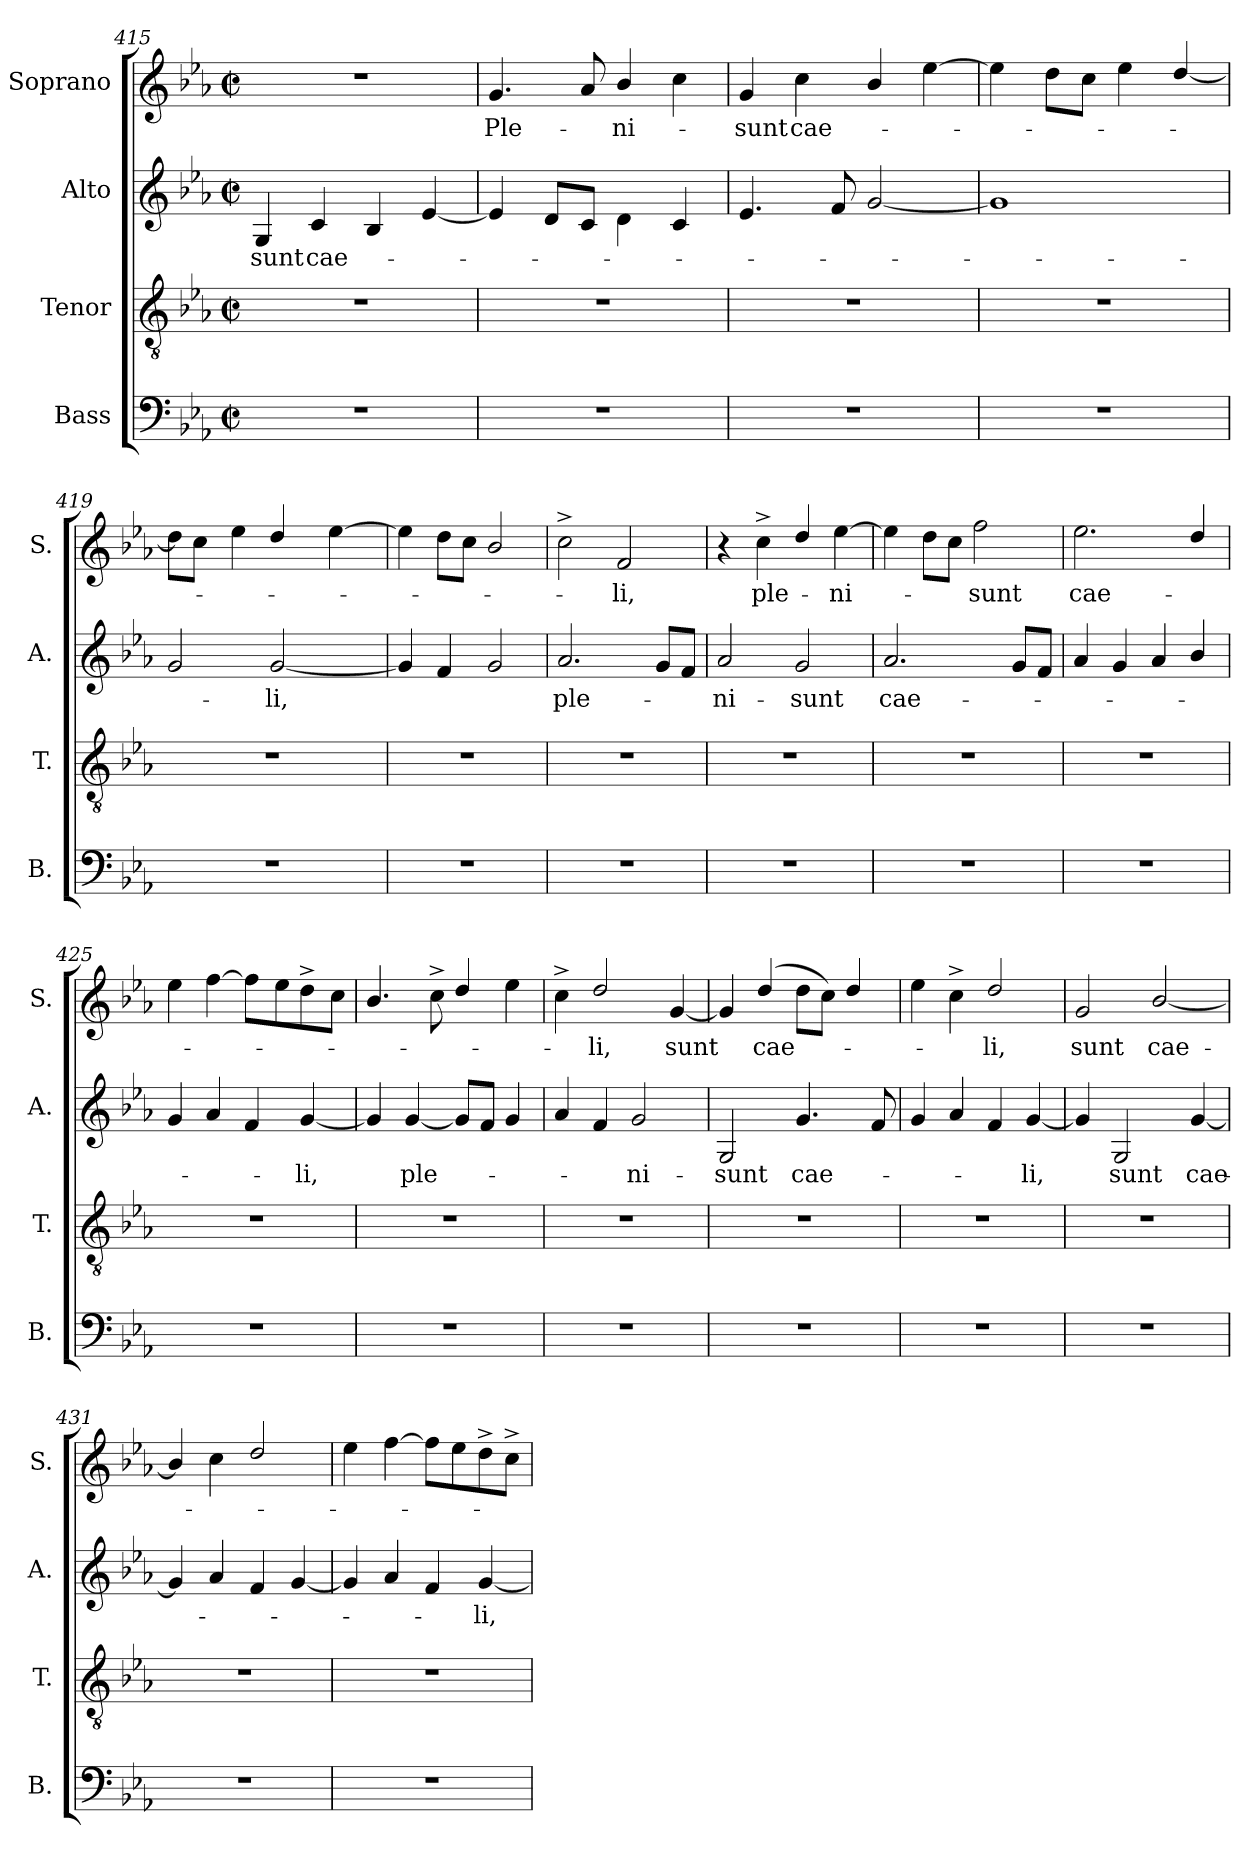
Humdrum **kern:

**kern	**kern	**kern	**text	**kern	**text
*part4	*part3	*part2	*part2	*part1	*part1
*staff4	*staff3	*staff2	*staff2	*staff1	*staff1
*I"Bass	*I"Tenor	*I"Alto	*	*I"Soprano	*
*I'B.	*I'T.	*I'A.	*	*I'S.	*
*clefF4	*clefGv2	*clefG2	*	*clefG2	*
*k[b-e-a-]	*k[b-e-a-]	*k[b-e-a-]	*	*k[b-e-a-]	*
*E-:	*E-:	*E-:	*	*E-:	*
*M2/2	*M2/2	*M2/2	*	*M2/2	*
*met(c|)	*met(c|)	*met(c|)	*	*met(c|)	*
=415	=415	=415	=415	=415	=415
!	!	!	!LO:LY:b:cj	!	!
1r	1r	4G/	-sunt	1r	.
!	!	!	!LO:LY:b	!	!
.	.	4c/	cae-	.	.
.	.	4B-/	.	.	.
.	.	[<4e-/	.	.	.
=416	=416	=416	=416	=416	=416
!	!	!	!	!	!LO:LY:b
1r	1r	4e-/]	.	4.g/	Ple-
.	.	8d/L	.	.	.
.	.	8c/J	.	8a-/	.
!	!	!	!	!	!LO:LY:b:cj
.	.	4d\	.	4b-/	-ni-
.	.	4c/	.	4cc\	.
=417	=417	=417	=417	=417	=417
!	!	!	!	!	!LO:LY:b:cj
1r	1r	4.e-/	.	4g/	-sunt
!	!	!	!	!	!LO:LY:b
.	.	.	.	4cc\	cae-
.	.	8f/	.	.	.
.	.	[<2g/	.	4b-/	.
.	.	.	.	[>4ee-\	.
=418	=418	=418	=418	=418	=418
1r	1r	1g]	.	4ee-\]	.
.	.	.	.	8dd\L	.
.	.	.	.	8cc\J	.
.	.	.	.	4ee-\	.
.	.	.	.	[>4dd/	.
!!LO:LB:g=z
=419	=419	=419	=419	=419	=419
*	*	*^	*	*	*
*	*	*	*^	*	*	*
1r	1r	2g/	8ryy	8.ryy	.	8dd\L]	.
.	.	.	64ryy	.	.	8cc\J	.
.	.	.	2ryy	.	.	.	.
.	.	.	.	2ryy	.	.	.
.	.	.	.	.	.	4ee-\	.
!	!	!	!	!	!LO:LY:b:cj	!	!
.	.	[<2g/	.	.	-li,	4dd/	.
.	.	.	4ryy	.	.	.	.
.	.	.	.	4ryy	.	.	.
.	.	.	.	.	.	[>4ee-\	.
.	.	.	16..ryy	.	.	.	.
.	.	.	.	16ryy	.	.	.
*	*	*v	*v	*v	*	*	*
=420	=420	=420	=420	=420	=420
1r	1r	4g/]	.	4ee-\]	.
.	.	4f/	.	8dd\L	.
.	.	.	.	8cc\J	.
.	.	2g/	.	2b-/	.
=421	=421	=421	=421	=421	=421
!	!	!	!LO:LY:b:cj	!	!
1r	1r	2.a-/	ple-	2cc^<\	.
!	!	!	!	!	!LO:LY:b:cj
.	.	.	.	2f/	-li,
.	.	8g/L	.	.	.
.	.	8f/J	.	.	.
=422	=422	=422	=422	=422	=422
!	!	!	!LO:LY:b:cj	!	!
1r	1r	2a-/	-ni-	4r	.
!	!	!	!	!	!LO:LY:b:cj
.	.	.	.	4cc^<\	ple-
!	!	!	!LO:LY:b:cj	!	!
.	.	2g/	-sunt	4dd/	.
!	!	!	!	!	!LO:LY:b:cj
.	.	.	.	[>4ee-\	-ni-
=423	=423	=423	=423	=423	=423
!	!	!	!LO:LY:b	!	!
1r	1r	2.a-/	cae-	4ee-\]	.
.	.	.	.	8dd\L	.
.	.	.	.	8cc\J	.
!	!	!	!	!	!LO:LY:b:cj
.	.	.	.	2ff\	-sunt
.	.	8g/L	.	.	.
.	.	8f/J	.	.	.
=424	=424	=424	=424	=424	=424
!	!	!	!	!	!LO:LY:b
1r	1r	4a-/	.	2.ee-\	cae-
.	.	4g/	.	.	.
.	.	4a-/	.	.	.
.	.	4b-/	.	4dd/	.
!!LO:LB:g=z
=425	=425	=425	=425	=425	=425
*	*	*^	*	*	*
1r	1r	4g/	2ryy	.	4ee-\	.
.	.	4a-/	.	.	[>4ff\	.
.	.	4f/	64ryy	.	8ff\L]	.
.	.	.	4ryy	.	.	.
.	.	.	.	.	8ee-\	.
!	!	!	!	!LO:LY:b:cj	!	!
.	.	[<4g/	.	-li,	8dd^<\	.
.	.	.	8...ryy	.	.	.
.	.	.	.	.	8cc\J	.
*	*	*v	*v	*	*	*
=426	=426	=426	=426	=426	=426
1r	1r	4g/]	.	4.b-/	.
!	!	!	!LO:LY:b:cj	!	!
.	.	[<4g/	ple-	.	.
.	.	.	.	8cc^<\	.
.	.	8g/L]	.	4dd/	.
.	.	8f/J	.	.	.
.	.	4g/	.	4ee-\	.
=427	=427	=427	=427	=427	=427
1r	1r	4a-/	.	4cc^<\	.
!	!	!	!	!	!LO:LY:b:cj
.	.	4f/	.	2dd/	-li,
!	!	!	!LO:LY:b:cj	!	!
.	.	2g/	-ni-	.	.
!	!	!	!	!	!LO:LY:b
.	.	.	.	[<4g/	sunt
=428	=428	=428	=428	=428	=428
!	!	!	!LO:LY:b:cj	!	!
1r	1r	2G/	-sunt	4g/]	.
!	!	!	!	!	!LO:LY:b
.	.	.	.	(<4dd/	cae-
!	!	!	!LO:LY:b	!	!
.	.	4.g/	cae-	8dd\L	.
.	.	.	.	8cc\J)	.
.	.	.	.	4dd/	.
.	.	8f/	.	.	.
=429	=429	=429	=429	=429	=429
1r	1r	4g/	.	4ee-\	.
.	.	4a-/	.	4cc^<\	.
!	!	!	!	!	!LO:LY:b:cj
.	.	4f/	.	2dd/	-li,
!	!	!	!LO:LY:b:cj	!	!
.	.	[<4g/	-li,	.	.
=430	=430	=430	=430	=430	=430
!	!	!	!	!	!LO:LY:b:cj
1r	1r	4g/]	.	2g/	sunt
!	!	!	!LO:LY:b:cj	!	!
.	.	2G/	sunt	.	.
!	!	!	!	!	!LO:LY:b
.	.	.	.	[<2b-/	cae-
!	!	!	!LO:LY:b	!	!
.	.	[<4g/	cae-	.	.
=431	=431	=431	=431	=431	=431
1r	1r	4g/]	.	4b-/]	.
.	.	4a-/	.	4cc\	.
.	.	4f/	.	2dd/	.
.	.	[<4g/	.	.	.
=432	=432	=432	=432	=432	=432
1r	1r	4g/]	.	4ee-\	.
.	.	4a-/	.	[>4ff\	.
.	.	4f/	.	8ff\L]	.
.	.	.	.	8ee-\	.
!	!	!	!LO:LY:b:cj	!	!
.	.	[>4g/	-li,	8dd^<\	.
.	.	.	.	8cc^<\J	.
=	=	=	=	=	=
*-	*-	*-	*-	*-	*-
